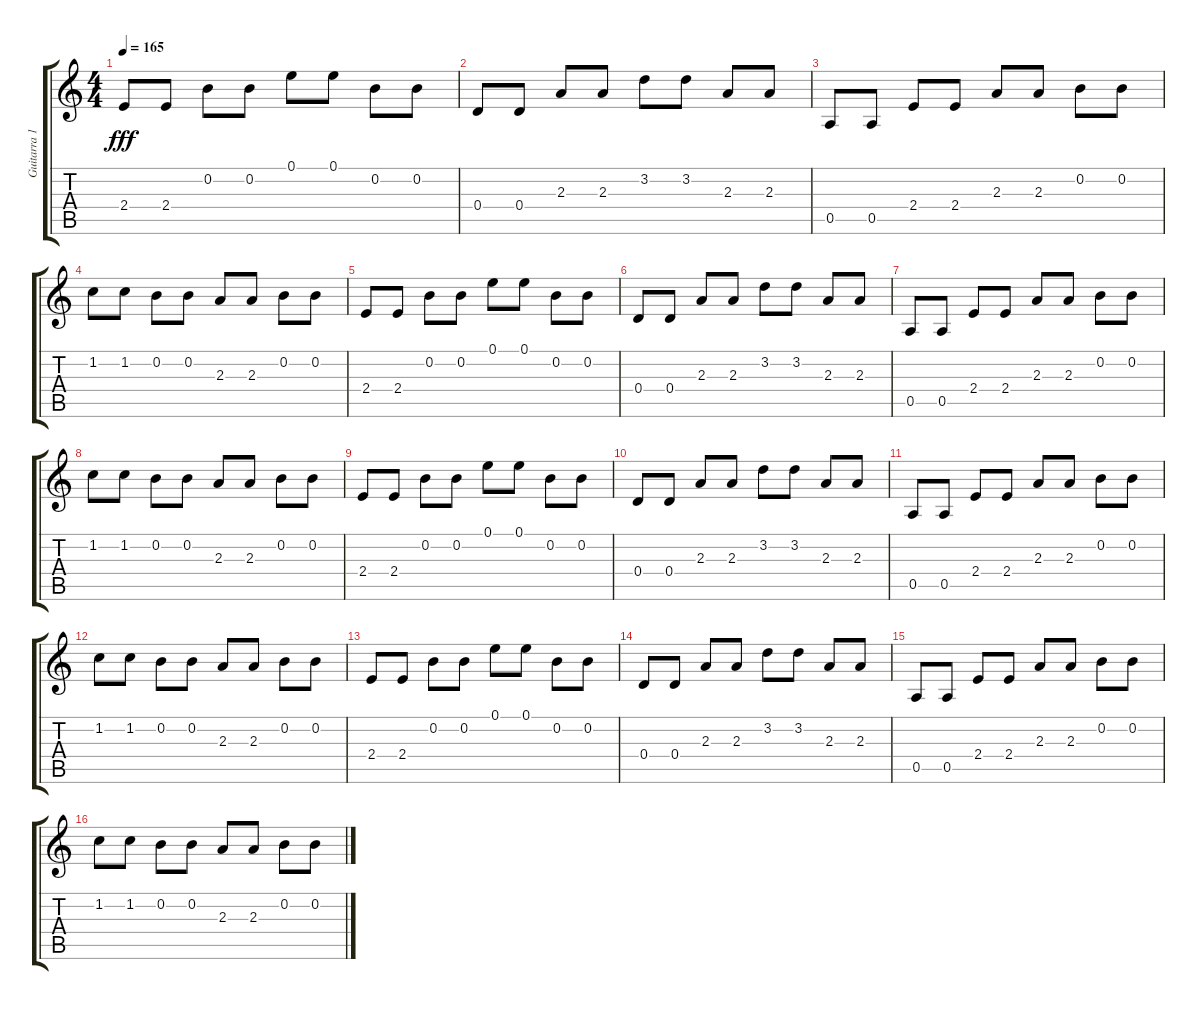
\track ("Guitarra 1 ( Lead )" "Guitarra 1") {instrument overdrivenguitar}
\staff {score tabs}
\tuning (E4 B3 G3 D3 A2 E2) {hide}
\ts (4 4)
\tempo 165
\clef g2
\ks c
2.4.8{dy fff instrument overdrivenguitar} 2.4.8 0.2.8 0.2.8 0.1.8 0.1.8 0.2.8 0.2.8 |
0.4.8 0.4.8 2.3.8 2.3.8 3.2.8 3.2.8 2.3.8 2.3.8 |
0.5.8 0.5.8 2.4.8 2.4.8 2.3.8 2.3.8 0.2.8 0.2.8 |
1.2.8 1.2.8 0.2.8 0.2.8 2.3.8 2.3.8 0.2.8 0.2.8 |
2.4.8 2.4.8 0.2.8 0.2.8 0.1.8 0.1.8 0.2.8 0.2.8 |
0.4.8 0.4.8 2.3.8 2.3.8 3.2.8 3.2.8 2.3.8 2.3.8 |
0.5.8 0.5.8 2.4.8 2.4.8 2.3.8 2.3.8 0.2.8 0.2.8 |
1.2.8 1.2.8 0.2.8 0.2.8 2.3.8 2.3.8 0.2.8 0.2.8 |
2.4.8 2.4.8 0.2.8 0.2.8 0.1.8 0.1.8 0.2.8 0.2.8 |
0.4.8 0.4.8 2.3.8 2.3.8 3.2.8 3.2.8 2.3.8 2.3.8 |
0.5.8 0.5.8 2.4.8 2.4.8 2.3.8 2.3.8 0.2.8 0.2.8 |
1.2.8 1.2.8 0.2.8 0.2.8 2.3.8 2.3.8 0.2.8 0.2.8 |
2.4.8 2.4.8 0.2.8 0.2.8 0.1.8 0.1.8 0.2.8 0.2.8 |
0.4.8 0.4.8 2.3.8 2.3.8 3.2.8 3.2.8 2.3.8 2.3.8 |
0.5.8 0.5.8 2.4.8 2.4.8 2.3.8 2.3.8 0.2.8 0.2.8 |
1.2.8 1.2.8 0.2.8 0.2.8 2.3.8 2.3.8 0.2.8 0.2.8
